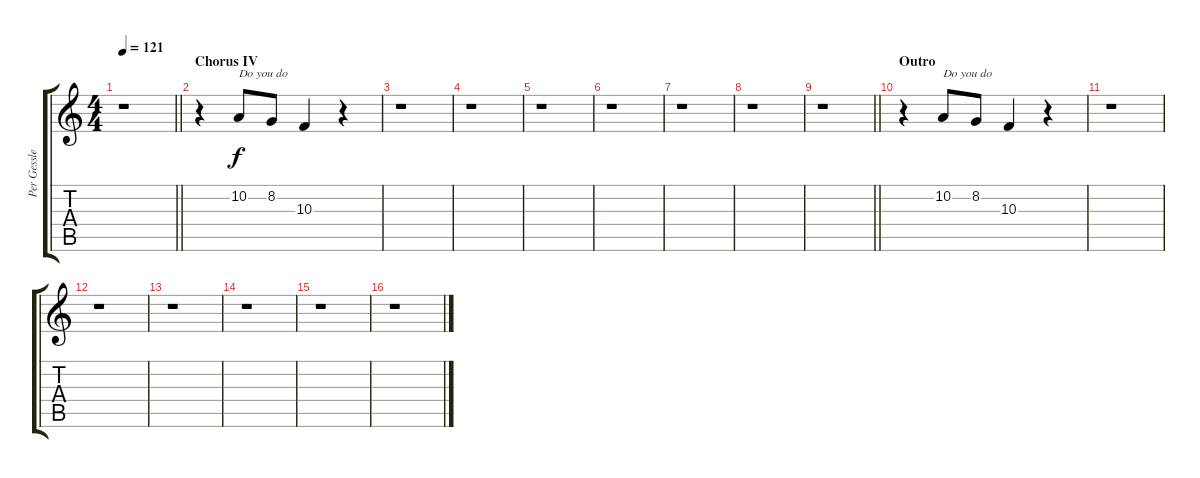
\track ("Per Gessle" "Per Gessle") {instrument tenorsax}
\staff {score tabs}
\tuning (E4 B3 G3 D3 A2 E2) {hide}
\ts (4 4)
\tempo 121
\clef g2
\barLineRight lightlight
\ks c
r.1{dy f} |
\section ("" "Chorus IV")
r.4 10.2.8{txt "Do you do"} 8.2.8 10.3.4 r.4 |
r.1 |
r.1 |
r.1 |
r.1 |
r.1 |
r.1 |
\barLineRight lightlight
r.1 |
\section ("" "Outro")
r.4 10.2.8{txt "Do you do"} 8.2.8 10.3.4 r.4 |
r.1 |
r.1 |
r.1 |
r.1 |
r.1 |
r.1
